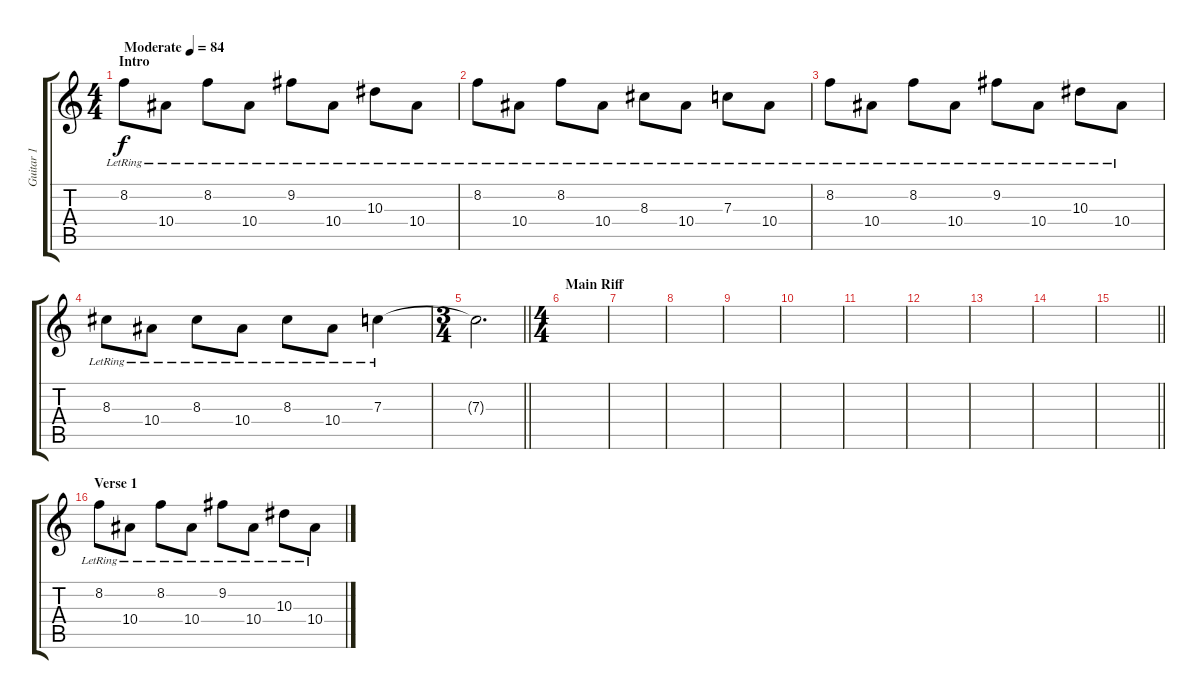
\track ("Guitar 1" "Guitar 1") {instrument electricguitarclean}
\staff {score tabs}
\tuning (D4 A3 F3 C3 G2 C2) {hide}
\ts (4 4)
\section ("" "Intro")
\tempo (84 "Moderate")
\clef g2
\ks c
8.2{lr}.8{dy f instrument electricguitarclean} 10.4{lr}.8 8.2{lr}.8 10.4{lr}.8 9.2{lr}.8 10.4{lr}.8 10.3{lr}.8 10.4{lr}.8 |
8.2{lr}.8 10.4{lr}.8 8.2{lr}.8 10.4{lr}.8 8.3{lr}.8 10.4{lr}.8 7.3{lr}.8 10.4{lr}.8 |
8.2{lr}.8 10.4{lr}.8 8.2{lr}.8 10.4{lr}.8 9.2{lr}.8 10.4{lr}.8 10.3{lr}.8 10.4{lr}.8 |
8.3{lr}.8 10.4{lr}.8 8.3{lr}.8 10.4{lr}.8 8.3{lr}.8 10.4{lr}.8 7.3{lr}.4 |
\ts (3 4)
\barLineRight lightlight
7.3{t}.2{d} |
\ts (4 4)
\section ("" "Main Riff")
|
|
|
|
|
|
|
|
|
\barLineRight lightlight
|
\section ("" "Verse 1")
8.2{lr}.8 10.4{lr}.8 8.2{lr}.8 10.4{lr}.8 9.2{lr}.8 10.4{lr}.8 10.3{lr}.8 10.4{lr}.8
